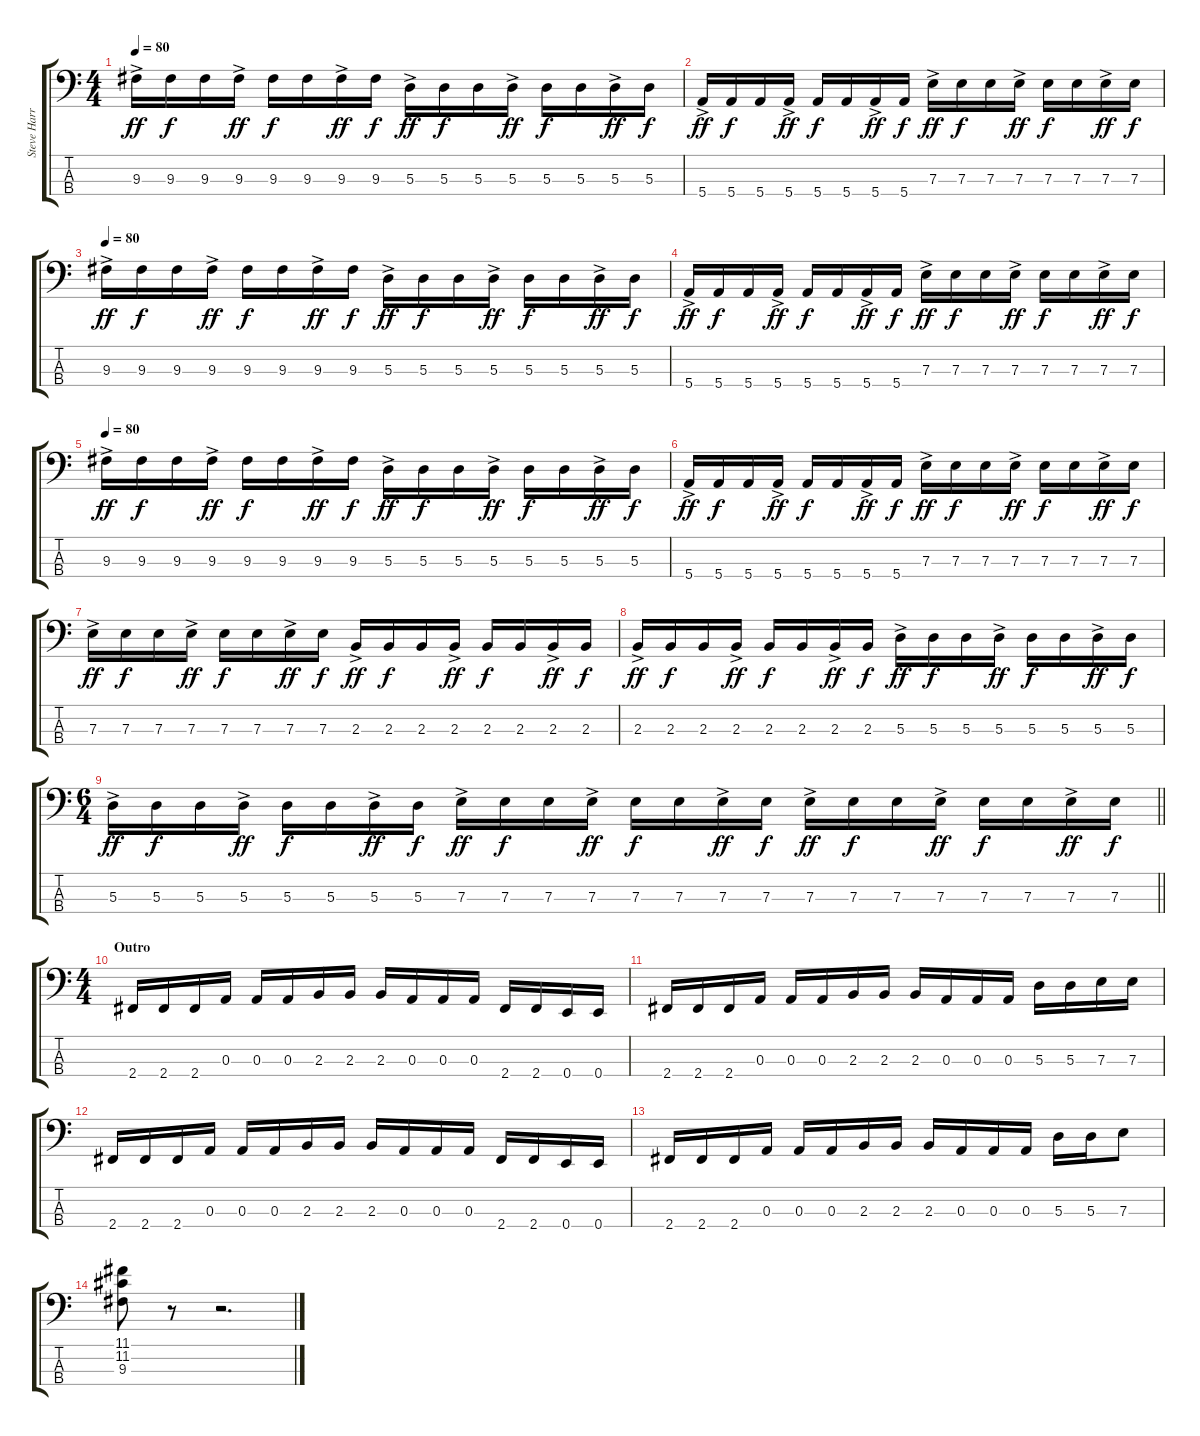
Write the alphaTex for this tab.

\track ("Steve Harris" "Steve Harr") {instrument electricbassfinger}
\staff {score tabs}
\tuning (G2 D2 A1 E1) {hide}
\ts (4 4)
\tempo 80
\clef f4
\ks c
9.3{ac}.16{dy ff} 9.3.16{dy f} 9.3.16 9.3{ac}.16{dy ff} 9.3.16{dy f} 9.3.16 9.3{ac}.16{dy ff} 9.3.16{dy f} 5.3{ac}.16{dy ff} 5.3.16{dy f} 5.3.16 5.3{ac}.16{dy ff} 5.3.16{dy f} 5.3.16 5.3{ac}.16{dy ff} 5.3.16{dy f} |
5.4{ac}.16{dy ff} 5.4.16{dy f} 5.4.16 5.4{ac}.16{dy ff} 5.4.16{dy f} 5.4.16 5.4{ac}.16{dy ff} 5.4.16{dy f} 7.3{ac}.16{dy ff} 7.3.16{dy f} 7.3.16 7.3{ac}.16{dy ff} 7.3.16{dy f} 7.3.16 7.3{ac}.16{dy ff} 7.3.16{dy f} |
\tempo 80
9.3{ac}.16{dy ff} 9.3.16{dy f} 9.3.16 9.3{ac}.16{dy ff} 9.3.16{dy f} 9.3.16 9.3{ac}.16{dy ff} 9.3.16{dy f} 5.3{ac}.16{dy ff} 5.3.16{dy f} 5.3.16 5.3{ac}.16{dy ff} 5.3.16{dy f} 5.3.16 5.3{ac}.16{dy ff} 5.3.16{dy f} |
5.4{ac}.16{dy ff} 5.4.16{dy f} 5.4.16 5.4{ac}.16{dy ff} 5.4.16{dy f} 5.4.16 5.4{ac}.16{dy ff} 5.4.16{dy f} 7.3{ac}.16{dy ff} 7.3.16{dy f} 7.3.16 7.3{ac}.16{dy ff} 7.3.16{dy f} 7.3.16 7.3{ac}.16{dy ff} 7.3.16{dy f} |
\tempo 80
9.3{ac}.16{dy ff} 9.3.16{dy f} 9.3.16 9.3{ac}.16{dy ff} 9.3.16{dy f} 9.3.16 9.3{ac}.16{dy ff} 9.3.16{dy f} 5.3{ac}.16{dy ff} 5.3.16{dy f} 5.3.16 5.3{ac}.16{dy ff} 5.3.16{dy f} 5.3.16 5.3{ac}.16{dy ff} 5.3.16{dy f} |
5.4{ac}.16{dy ff} 5.4.16{dy f} 5.4.16 5.4{ac}.16{dy ff} 5.4.16{dy f} 5.4.16 5.4{ac}.16{dy ff} 5.4.16{dy f} 7.3{ac}.16{dy ff} 7.3.16{dy f} 7.3.16 7.3{ac}.16{dy ff} 7.3.16{dy f} 7.3.16 7.3{ac}.16{dy ff} 7.3.16{dy f} |
7.3{ac}.16{dy ff} 7.3.16{dy f} 7.3.16 7.3{ac}.16{dy ff} 7.3.16{dy f} 7.3.16 7.3{ac}.16{dy ff} 7.3.16{dy f} 2.3{ac}.16{dy ff} 2.3.16{dy f} 2.3.16 2.3{ac}.16{dy ff} 2.3.16{dy f} 2.3.16 2.3{ac}.16{dy ff} 2.3.16{dy f} |
2.3{ac}.16{dy ff} 2.3.16{dy f} 2.3.16 2.3{ac}.16{dy ff} 2.3.16{dy f} 2.3.16 2.3{ac}.16{dy ff} 2.3.16{dy f} 5.3{ac}.16{dy ff} 5.3.16{dy f} 5.3.16 5.3{ac}.16{dy ff} 5.3.16{dy f} 5.3.16 5.3{ac}.16{dy ff} 5.3.16{dy f} |
\ts (6 4)
\barLineRight lightlight
5.3{ac}.16{dy ff} 5.3.16{dy f} 5.3.16 5.3{ac}.16{dy ff} 5.3.16{dy f} 5.3.16 5.3{ac}.16{dy ff} 5.3.16{dy f} 7.3{ac}.16{dy ff} 7.3.16{dy f} 7.3.16 7.3{ac}.16{dy ff} 7.3.16{dy f} 7.3.16 7.3{ac}.16{dy ff} 7.3.16{dy f} 7.3{ac}.16{dy ff} 7.3.16{dy f} 7.3.16 7.3{ac}.16{dy ff} 7.3.16{dy f} 7.3.16 7.3{ac}.16{dy ff} 7.3.16{dy f} |
\ts (4 4)
\section ("" "Outro")
2.4.16 2.4.16 2.4.16 0.3.16 0.3.16 0.3.16 2.3.16 2.3.16 2.3.16 0.3.16 0.3.16 0.3.16 2.4.16 2.4.16 0.4.16 0.4.16 |
2.4.16 2.4.16 2.4.16 0.3.16 0.3.16 0.3.16 2.3.16 2.3.16 2.3.16 0.3.16 0.3.16 0.3.16 5.3.16 5.3.16 7.3.16 7.3.16 |
2.4.16 2.4.16 2.4.16 0.3.16 0.3.16 0.3.16 2.3.16 2.3.16 2.3.16 0.3.16 0.3.16 0.3.16 2.4.16 2.4.16 0.4.16 0.4.16 |
2.4.16 2.4.16 2.4.16 0.3.16 0.3.16 0.3.16 2.3.16 2.3.16 2.3.16 0.3.16 0.3.16 0.3.16 5.3.16 5.3.16 7.3.8 |
(11.1 11.2 9.3).8 r.8 r.2{d}
